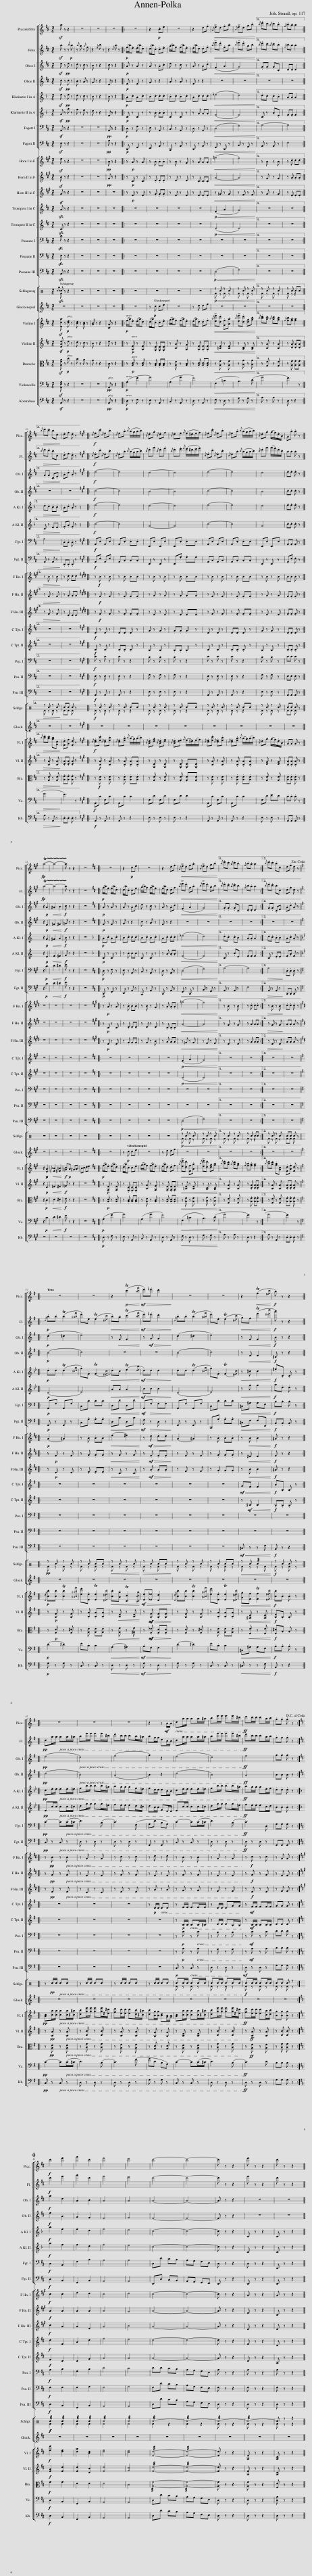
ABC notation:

X:1
%%score [ [ 1 2 ] [ 3 4 ] [ 5 6 ] [ 7 8 ] ] [ [ 9 10 11 ] [ 12 13 ] [ 14 15 16 ] ] [ ( 17 18 ) 19 ] [ [ 20 21 ] 22 23 24 ]
L:1/8
M:2/4
I:linebreak $
K:D
V:1 treble transpose=12
V:2 treble
V:3 treble
V:4 treble
V:5 treble transpose=-3
V:6 treble transpose=-3
V:7 bass
V:8 bass
V:9 treble transpose=-7
V:10 treble transpose=-7
V:11 treble transpose=-7
V:12 treble
V:13 treble
V:14 bass
V:15 bass
V:16 bass
V:17 perc
K:none
V:18 perc
K:none
V:19 treble transpose=24
V:20 treble
V:21 treble
V:22 alto
V:23 bass
V:24 bass transpose=-12
V:1
 a z z2 | z4 | z4 | z4 |: z4 | %5
 z2!p! .c.e | z4 | z2 .d.f |!<(!{/A} !>!e.d .f.a |{/B} !>!e.d .g.b!<)! |1 %10
{/b} .d'.c'{/a} .c'.b |{/f} .b.a a2 :|2$!>(!{/b} .d'.c' .b.c!>)! | .d.f .d z |:[K:A]!f!{/c} .e.c'{/c} .e.b | %15
{/c} .e.a{/b} (a/g/a/b/) |{/B} .d.g{/B} .d.f |{/B} .d.e{/f} (e/^d/e/f/) |{/c} .e.c'{/c} .e.b |{/c} .e.a{/b} (a/g/a/b/) | %20
{/B} .d.g (g/f/).d/.B/ | .A.a .a z :|$ !trill(!Ta4- | a4- | a!trill)! z z2 | %25
 z4 |:[K:D] z4 | z2!p! .c.e | z4 | z2 .d.f | %30
!<(!{/A} !>!e.d .f.a |{/B} !>!e.d .g.b!<)! |1{/b} .d'.c'{/a} .c'.b |{/f} .b.a a2 :|2{/b} .d'.c' .b.c | %35
 .d.f .d z!dacoda! |:$[K:G] z4 | z4 | z2!p!!<(! (Tc'2{bc'}!<)! |!mf!!>(! .e')._e' d'2!>)! | %40
 z4 | z4 | z2!<(! (Tf2{^ef}!<)! |!f! b) z z2 ::$ z4 | %45
 z4 | z4 | z2 z!mf! B/B/ | ca/a/ aa/^a/ | be'/e'/ e'e'/^c'/ | %50
!ff! d'c'/c'/ c'a/b/ | .g.g .g z!D.C.! :|$[K:D]O!f! d'2 f'2 | a'2 d'2 | f'4 | %55
 e'4 | d'4- | d'4- | d' z z2 | f' z z2 | %60
 d' z z2 |] %61
V:2
 a z z!p!{/b} a | z{/a} g z{/g} f | z2{/e} b z | z2{/c} a z |:!p! (f/a/).e (e/a/).d | %5
 (d/a/).c .c.e | (g/a/).f (f/a/).e | (e/a/).d .d.f |!<(!{/a} !>!e'.d' .f.a |{/b} !>!e'.d' .g.b!<)! |1 %10
{/b} .d'.c'{/a} .c'.b |{/f} .b.a a2 :|2$!>(!{/b} .d'.c' .b.c!>)! | .d.f .d z |:[K:A]!f!{/c} .e.c'{/c} .e.b | %15
{/c} .e.a{/b} (a/g/a/b/) |{/b} .d'.g'{/b} .d'.f' |{/b} .d'.e'{/f'} (e'/^d'/e'/f'/) |{/c} .e.c'{/c} .e.b |{/c} .e.a{/b} (a/g/a/b/) | %20
{/b} .d'.g' (g'/f'/).d'/.b/ | .a.a .a z :|$ !trill(!Ta4- | a4- | a!trill)! z z2 | %25
 z4 |:[K:D]!p! (f/a/).e (e/a/).d | (d/a/).c .c.e | (g/a/).f (f/a/).e | (e/a/).d .d.f | %30
!<(!{/a} !>!e'.d' .f.a |{/b} !>!e'.d' .g.b!<)! |1{/b} .d'.c'{/a} .c'.b |{/f} .b.a a2 :|2{/b} .d'.c' .b.c | %35
 .d.f .d z |:$[K:G]!p!{/d} .b.b (Tb2{^ab} | .e').e (Te2{^de} |!<(! .b).a (Tc'2{bc'}!<)! |!mf!!>(! .e')._e' d'2!>)! | %40
{/d} .b.b (Tb2{^ab} | .e').e (Te2{^de} |!<(! .g).f (Tf'2{^e'f'}!<)! |!f! b') z z2 ::$!pp! ca/a/ aa/^a/ | %45
 be'/e'/ e'e'/^c'/ | d'c'/c'/ c'b/^a/ | bg/g/ dB/B/ | ca/a/ aa/^a/ | be'/e'/ e'e'/^c'/ | %50
!ff! d'c'/c'/ c'a/b/ | .g.g .g z :|$[K:D]!f! d'2 f'2 | a'2 d'2 | f'4 | %55
 e'4 | d'4- | d'4- | d' z z2 | f' z z2 | %60
 d' z z2 |] %61
V:3
 e z!pp! e z | d z c z | B z z2 | c z z2 |:!p! A z A z | %5
 A z .A.c | e z c z | A z .A.d |!<(! (F2 A2 | G4)!<)! |1 %10
 .G.G .G.C | .D.D D2 :|2$!>(! .G.G .C.E!>)! | .A.d .A z |:[K:A]!f! e4- | %15
 e4 | d4- | d4 | e4- | e4 | %20
 d4 | .e.e .e z :|$ z2!p! A2 |!<(! ^A2 B2!<)! |!f! c z z2 | %25
 z4 |:[K:D]!p! A z A z | A z .A.c | e z c z | A z .A.d | %30
!<(! (F2 A2 | G4)!<)! |1 .G.G .G.C | .D.D D2 :|2 .G.G .C.E | %35
 .A.d .A z |:$[K:G]!p! (d2 ^d2 | e4) | z!<(! F F2!<)! | z!mf!!>(! G G2!>)! | %40
 (d2 ^d2 | e4) | z!<(! F F2!<)! |!f! B z z2 ::$!pp! (e4 | %45
 d4) | (f4 | g2) z2 | (e4 | d4) | %50
!ff! f4 | gg g z :|$[K:D]!f! a2 d2 | A2 B2 | A4 | %55
 A4 | A4- | A4- | A z z2 | z4 | %60
 z4 |] %61
V:4
 c z!pp! c z | B z A z | G z z2 | E z z2 |:!p! F z F z | %5
 G z z2 | A z A z | F z z2 | z4 | z4 |1 %10
 z4 | z4 :|2$ z4 | z4 |:[K:A]!f! c4- | %15
 c4 | B4- | B4 | c4- | c4 | %20
 B4 | .c.c .c z :|$ z2!p! E2 |!<(! =F2 ^F2!<)! |!f! =G z z2 | %25
 z4 |:[K:D]!p! F z F z | G z z2 | c z A z | F z z2 | %30
 z4 | z4 |1 z4 | z4 :|2 z4 | %35
 z4 |:$[K:G]!p! (B4 | c4) | z4 | z4 | %40
 (B4 | c4) | z!<(! E E2!<)! |!f! ^D z z2 ::$!pp! (c4 | %45
 B4) | (A4 | B2) z2 | (c4 | B4) | %50
!ff! A4 | BB B z :|$[K:D]!f! f2 B2 | A2 G2 | F4 | %55
 G4 | F4- | F4- | F z z2 | z4 | %60
 z4 |] %61
V:5
[K:F] e z!pp! e z | d z c z | B z z2 | B z z2 |:!p! .A.c .A.c | %5
 .B.c .c.c | .B.c .B.c | .A.c .c.c |!<(! (_e4 | d4)!<)! |1 %10
 .d.c .c.B | .A.A A2 :|2$!>(! .d.c .B.B!>)! | .A.c .A z |:[K:C]!f! e4- | %15
 e4 | d4- | d4 | e4- | e4 | %20
 d4 | .e.e .e z :|$ z2!p! G2 |!<(! ^G2 A2!<)! |!f! B z z2 | %25
 z4 |:[K:F]!p! .A.c .A.c | .B.c .c.c | .B.c .B.c | .A.c .c.c | %30
!<(! (_e4 | d4)!<)! |1 .d.c .c.B | .A.A A2 :|2 .d.c .B.B | %35
 .A.c .A z |:$[K:Bb]!p! .d.d (Td2{^cd} | .g).G (TG2{^FG} |!<(! .d).c (Te2{de}!<)! |!mf!!>(! .d).d d2!>)! | %40
 .d.d (Td2{^cd} | .g).G (TG2{^F)G} |!<(! z ^c c2!<)! |!f! .^f.D .D z ::$!pp! ce/e/ ee/=e/ | %45
 fb/b/ bb/^g/ | ag/g/ gf/=e/ | fd/d/ dB/B/ | ce/e/ ee/=e/ | fb/b/ bb/^g/ | %50
!ff! ag/g/ ge/f/ | .d.d .d z :|$[K:F]!f! a2 f2 | f2 d2 | f4 | %55
 e4 | c4- | c4- | c z z2 | C z z2 | %60
 C z z2 |] %61
V:6
[K:F] G z!pp! g z | f z e z | d z z2 | E z z2 |:!p! C z C z | %5
 z .B .B.B | C z C z | z .A .A.A |!<(! (F4 | F4)!<)! |1 %10
 C z .B.E | .F.F F2 :|2$!>(! C z .E.E!>)! | .F.A .F z |:[K:C]!f! c4- | %15
 c4 | G4- | G4 | c4- | c4 | %20
 G4 | .c.c .c z :|$ z2!p! E2 |!<(! F2 ^F2!<)! |!f! G z z2 | %25
 z4 |:[K:F]!p! C z C z | z .B .B.B | C z C z | z .A .A.A | %30
!<(! (F4 | F4)!<)! |1 C z .B.E | .F.F F2 :|2 C z .E.E | %35
 .F.A .F z |:$[K:Bb]!p! (D4 | E4) |!<(! AA A2!<)! |!mf!!>(! BB B2!>)! | %40
 (D4 | E4) |!<(! z g g2!<)! |!f! .a.d .d z ::$!pp! Ec/c/ cc/^c/ | %45
 dg/g/ gg/=e/ | fe/e/ ed/^c/ | dB/B/ FD/D/ | Ec/c/ cc/^c/ | dg/g/ gg/=e/ | %50
!ff! fe/e/ ec/d/ | .B.B .B z :|$[K:F]!f! a2 f2 | f2 d2 | f4 | %55
 e4 | c4- | c4- | c z z2 | C z z2 | %60
 C z z2 |] %61
V:7
 A,, z z2 | z4 | z4 |!pp! A,, z z2 |:!p! D, z F, z | %5
 E, z A,, z | C, z A,, z | D, z A,, z |!<(! (D,4 | G,4)!<)! |1 %10
 A,4- | A,4 :|2$!>(! A,4!>)! | .D,.D, .D, z |:[K:A]!f! A,,E, A,,E, | %15
 A,,.E, .E,.E, | E,,E, E,,E, | E,,.E, .E,.E, | A,,E, A,,E, | A,,.E, .E,.E, | %20
 E,,E, E,,E, | .A,,.A,, .A,, z :|$ z2!p! C2 |!<(! D2 ^D2!<)! |!f! E z z2 | %25
 z4 |:[K:D]!p! D, z F, z | E, z A,, z | C, z A,, z | D, z A,, z | %30
!<(! (D,4 | G,4)!<)! |1 A,4- | A,4 :|2!>(! A,4!>)! | %35
 .D,.D, .D, z |:$[K:G]!p! G,,G, G,,G, | C,.C .C.C |!<(! D,D D,D!<)! |!mf! G,,!>(!.G, .G,.G,!>)! | %40
 G,,G, G,,G, | C,.C .C.C |!<(! ^C,^A, A,F,!<)! |!f! .B,.B, .B, z ::$!pp! C2- C(C/^C/ | %45
 D3) (B, | C3) (F, | G,D B,G,) | C2- C(C/^C/ | D3) (B, | %50
!ff! C3) D, | G,G, G, z :|$[K:D]!f! D,2 B,,2 | F,2 B,2 | A,4 | %55
 A,4 | D,D CB, | A,G, F,E, | D, z z2 | D, z z2 | %60
 D,, z z2 |] %61
V:8
 E, z z2 | z4 | z4 |!pp! A, z z2 |:!p! D,, z F,, z | %5
 E,, z A,, z | C,, z A,, z | D,, z A,, z |!<(! F,, z D,, z | B,, z G,, z!<)! |1 %10
 A,, z A,, z | F,4 :|2$!>(! A,, z A,, z!>)! | .D,,.D,, .D,, z |:[K:A]!f! A,,E, A,,E, | %15
 A,,.C, .C,.C, | E,, z E,, z | E,,.G, .G,.G, | A,,C, A,,C, | A,,.C, .C,.C, | %20
 E,, z E,, z | .A,,.E, .E, z :|$ z2!p! C2 |!<(! D2 ^D2!<)! |!f! E z z2 | %25
 z4 |:[K:D]!p! D,, z F,, z | E,, z A,, z | C,, z A,, z | D,, z A,, z | %30
!<(! F,, z D,, z | B,, z G,, z!<)! |1 A,, z A,, z | F,4 :|2!>(! A,, z A,, z!>)! | %35
 .D,,.D,, .D,, z |:$[K:G]!p! G,, z G,, z | C,.A, .A,.A, |!<(! D,C D,C!<)! |!mf! G,!>(! z D, z!>)! | %40
 G,, z G,, z | C,,.A, .A,.A, |!<(! ^C,F, F,F,,!<)! |!f! .B,,.B,, .B,, z ::$!pp! C, z C, z | %45
 D, z D, z | D, z D, z | G,, z G,, z | C, z C, z | D, z D, z | %50
!ff! D, z D, z | G,,G,, G,, z :|$[K:D]!f! D,2 B,,2 | F,,2 B,,2 | A,,4 | %55
 A,,4 | D,,D, C,B,, | A,,G,, F,,E,, | D,, z z2 | D,, z z2 | %60
 D,, z z2 |] %61
V:9
[K:A] e z z2 | z4 | z4 |!pp! B z z2 |: z!p! A z A | %5
 z .B .B.B | z B z G | z .A .A.A |!<(! (=g4 | f4)!<)! |1 %10
 z B z B | z .c .c.c :|2$!>(! z B z B!>)! | z .c .c.c |:[K:E] z!f! B z B | %15
 z .B .B.B | z B z B | z .B .B.B | z B z B | z .B .B.B | %20
 z B z B | .B.B .B z :|$ z4 | z4 | z4 | %25
 z4 |:[K:A] z!p! A z A | z .B .B.B | z B z G | z .A .A.A | %30
!<(! (=g4 | f4)!<)! |1 z B z B | z .c .c.c :|2!>(! z B z B!>)! | %35
 .c.c .c z |:$[K:D]!p! (A2 ^A2) | z .B .B.B |!<(! (e2 ^e2)!<)! | z!mf!!>(! .d .d.d!>)! | %40
 (A2 ^A2) | z .B .B.B | z!<(! B B2!<)! |!f! ^A z z2 ::$ z!pp! B z B | %45
 z A z A | z c z c | z d z d | z B z B | z A z A | %50
 z!f! c z c | z A A z :|$[K:A]!f! c2 c2 | e2 d2 | c4 | %55
 d4 | c4- | c4- | c z z2 | A z z2 | %60
 A z z2 |] %61
V:10
[K:A] B z z2 | z4 | z4 |!pp! G z z2 |: z!p! C z C | %5
 z .D .D.D | z D z D | z .C .C.C |!<(! A4- | A4!<)! |1 %10
 z G z G | z .A .A.A :|2$!>(! z G z G!>)! | z .A .A.A |:[K:E] z!f! G z G | %15
 z .G .G.G | z A z A | z .A .A.A | z G z G | z .G .G.G | %20
 z A z A | .G.G .G z :|$ z4 | z4 | z4 | %25
 z4 |:[K:A] z!p! C z C | z .D .D.D | z D z D | z .C .C.C | %30
!<(! A4- | A4!<)! |1 z G z G | z .A .A.A :|2!>(! z G z G!>)! | %35
 .A.A .A z |:$[K:D] z!p! F z F | z .G .G.G |!<(! z G z G!<)! | z!mf!!>(! .F .F.F!>)! | %40
 z F z F | z .G .G.G | z!<(! ^E E2!<)! |!f! F z z2 ::$ z!pp! G z G | %45
 z F z F | z G z G | z F z F | z G z G | z F z F | %50
 z!f! G z G | z F F z :|$[K:A]!f! A2 A2 | A2 A2 | A4 | %55
 G4 | A4- | A4- | A z z2 | E z z2 | %60
 C z z2 |] %61
V:11
[K:A] G z z2 | z4 | z4 | z4 |: z!p! E z E | %5
 z .G .G.G | z E z E | z .E .E.E |!<(! z =G z G | z F z F!<)! |1 %10
 z G z G | z .E .E.E :|2$!>(! z G z G!>)! | z .E .E.E |:[K:E] z!f! G z G | %15
 z .G .G.G | z F z F | z .F .F.F | z G z G | z .G .G.G | %20
 z F z F | .G.G .G z :|$ z4 | z4 | z4 | %25
 z4 |:[K:A] z!p! E z E | z .G .G.G | z G z B | z .A .A.A | %30
!<(! z =G z G | z F z F!<)! |1 z E z E | z .A .A.A :|2!>(! z E z E!>)! | %35
 .A.A .A z |:$[K:D] z!p! D z D | z .E .E.E |!<(! z C z C!<)! | z!mf!!>(! .A .A.A!>)! | %40
 z F z F | z .G .G.G | z!<(! B B2!<)! |!f! ^A z z2 ::$ z!pp! E z E | %45
 z D z D | z E z E | z A z A | z G z G | z F z F | %50
 z!f! E z E | z F F z :|$[K:A]!f! c2 A2 | A2 F2 | A4 | %55
 B4 | A4- | A4- | A z z2 | E z z2 | %60
 E z z2 |] %61
V:12
!sfz! A z z2 | z4 | z4 | z4 |: z4 | %5
 z4 | z4 | z4 |!p!!<(! (F2 A2 | G4)!<)! |1 %10
 z4 | z4 :|2$ z4 | z4 |:[K:A]!f! E z E z | %15
 .E.E .E z | G z G z | .G.G .G z | E z E z | .E.E .E z | %20
 G z G z | .E.E .E z :|$ z4 | z4 | z4 | %25
 z4 |:[K:D] z4 | z4 | z4 | z4 | %30
!p!!<(! (F2 A2 | G4)!<)! |1 z4 | z4 :|2 z4 | %35
 z4 |:$[K:G] z4 | z4 | z4 | z4 | %40
 z4 | z4 |!mf!!<(! GF F2!<)! |!f! .B.B, .B, z ::$ z4 | %45
 z4 | z4 | z!p! D/D/ DD | z E/E/ EE/E/ | z D/D/ DG/G/ | %50
 z!mf! F/F/ FF/F/ | GG G z :|$[K:D]!f! d2 F2 | A2 d2 | f4 | %55
 e4 | d4- | d4- | d z z2 | F z z2 | %60
 D z z2 |] %61
V:13
!sfz! C z z2 | z4 | z4 | z4 |: z4 | %5
 z4 | z4 | z4 |!p!!<(! (D4 | D4)!<)! |1 %10
 z4 | z4 :|2$ z4 | z4 |:[K:A]!f! C z C z | %15
 .C.C .C z | B, z B, z | .B,.B, .B, z | C z C z | .C.C .C z | %20
 B, z B, z | .C.C .C z :|$ z4 | z4 | z4 | %25
 z4 |:[K:D] z4 | z4 | z4 | z4 | %30
!p!!<(! (D4 | D4)!<)! |1 z4 | z4 :|2 z4 | %35
 z4 |:$[K:G] z4 | z4 | z4 | z4 | %40
 z4 | z4 | z!mf!!<(! ^C C2!<)! |!f! .B,.B, .B, z ::$ z4 | %45
 z4 | z4 | z4 | z!p! C/C/ CC/^C/ | z D/D/ DB,/B,/ | %50
 z!mf! C/C/ CC/C/ | DD D z :|$[K:D]!f! F2 D2 | D2 G2 | A4 | %55
 A4 | A4- | A4- | A z z2 | D z z2 | %60
 A, z z2 |] %61
V:14
!sfz! C z z2 | z4 | z4 | z4 |: z4 | %5
 z4 | z4 | z4 | z4 | z4 |1 %10
 z4 | z4 :|2$ z4 | z4 |:[K:A]!f! C z C z | %15
 C z z2 | B, z B, z | B, z z2 | C z C z | C z z2 | %20
 B, z B, z | CC C z :|$ z4 | z4 | z4 | %25
 z4 |:[K:D] z4 | z4 | z4 | z4 | %30
 z4 | z4 |1 z4 | z4 :|2 z4 | %35
 z4 |:$[K:G] z4 | z4 | z4 | z4 | %40
 z4 | z4 | z4 | z4 ::$ z4 | %45
 z4 | z4 | z4 | z!p! C z C | z B, z B, | %50
 z!mf! C z C | DD D z :|$[K:D]!f! A,2 B,2 | F,2 B,2 | D4 | %55
 C4 | DD CB, | A,G, F,E, | A, z z2 | A, z z2 | %60
 A, z z2 |] %61
V:15
!sfz! E, z z2 | z4 | z4 | z4 |: z4 | %5
 z4 | z4 | z4 | z4 | z4 |1 %10
 z4 | z4 :|2$ z4 | z4 |:[K:A]!f! E, z E, z | %15
 E, z z2 | G, z G, z | G, z z2 | E, z E, z | E, z z2 | %20
 G, z G, z | E,E, E, z :|$ z4 | z4 | z4 | %25
 z4 |:[K:D] z4 | z4 | z4 | z4 | %30
 z4 | z4 |1 z4 | z4 :|2 z4 | %35
 z4 |:$[K:G] z4 | z4 | z4 | z4 | %40
 z4 | z4 | z4 | z4 ::$ z4 | %45
 z4 | z4 | z4 | z!p! A, z A, | z G, z G, | %50
 z!mf! A, z A, | B,B, B, z :|$[K:D]!f! F,2 F,2 | F,2 G,2 | F,4 | %55
 G,4 | F,D CB, | A,G, F,E, | F, z z2 | F, z z2 | %60
 F, z z2 |] %61
V:16
!sfz! A,, z z2 | z4 | z4 | z4 |: z4 | %5
 z4 | z4 | z4 |!p!!<(! (D,4 | G,4)!<)! |1 %10
 z4 | z4 :|2$ z4 | z4 |:[K:A]!f! A,, z A,, z | %15
 A,, z z2 | E, z E, z | E, z z2 | A,, z A,, z | A,, z z2 | %20
 E, z E, z | A,,A,, A,, z :|$ z4 | z4 | z4 | %25
 z4 |:[K:D] z4 | z4 | z4 | z4 | %30
!p!!<(! (D,4 | G,4)!<)! |1 z4 | z4 :|2 z4 | %35
 z4 |:$[K:G] z4 | z4 | z4 | z4 | %40
 z4 | z4 |!mf!!<(! ^C, z z F,!<)! |!f! B,, z z2 ::$ z4 | %45
 z4 | z4 | z4 |!p! C, z C, z | D, z D, z | %50
!mf! D, z D, z | G,G, G, z :|$[K:D]!f! D,2 B,,2 | F,,2 B,,2 | A,,4 | %55
 A,,4 | D,D CB, | A,G, F,E, | D, z z2 | D, z z2 | %60
 D, z z2 |] %61
V:17
[K:C]!sfz!{cc} c z z2 | z4 | z4 | z4 |: z4 | %5
 z4 | z4 | z4 |!p!!<(! z c z c | z c z c!<)! |1 %10
 z c z c | z c cc :|2$!>(! z c z c!>)! | cc c z |:!f! z c z c | %15
 z c cc | z c z c | z c cc | z c z c | z c cc | %20
 z c z c | cc c z :|$ z4 | z4 | z4 | %25
 z4 |: z4 | z4 | z4 | z4 | %30
!p!!<(! z c z c | z c z c!<)! |1 z c z c | z c cc :|2 z c z c | %35
 cc c z |:$!pp! z c z c | z c cc |!<(! z c z c!<)! |!>(! z c cc!>)! | %40
 z c z c | z c cc |!<(! z c !///!c2!<)! |!f! z c c z ::$ z!pp! c/c/ cc | %45
 z c/c/ cc | z c/c/ cc | z c/c/ cc | cc/c/ cc/c/ | cc/c/ cc/c/ | %50
!f! cc/c/ cc/c/ | cc c z :|$!f!!f! !///!c2 !///!c2 | !///!c2 !///!c2 | !///!c4 | %55
 !///!c4 | !///!c4- | !///!c4- | !///!c4- | !///!c4- | %60
 c z z2 |] %61
V:18
[K:C] F x x2 | x4 | x4 | x4 |: x4 | %5
 x4 | x4 | x4 | F z F z | F z F z |1 %10
 F z F z | F z z2 :|2$ F z F z | FF F x |: F z F z | %15
 F z z2 | F z F z | F z z2 | F z F z | F z z2 | %20
 F z F z | FF F x :|$ x4 | x4 | x4 | %25
 x4 |: x4 | x4 | x4 | x4 | %30
 F z F z | F z F z |1 F z F z | F z z2 :|2 F z F z | %35
 FF F x |:$ F z F z | F z F z | F z F z | F z F z | %40
 F z F z | F z F z | F z z F | F z F z ::$ x4 | %45
 x4 | x4 | x4 | F z F z | F z F z | %50
 F z F z | F z F z :|$ F2 F2 | F2 F2 | F4 | %55
 F4 | F2 z2 | F2 z2 | F z z2 | F z z2 | %60
 F z z2 |] %61
V:19
 z4 | z4 | z4 | z4 |: z4 | %5
 z!p! c ce | z4 | z d df | z4 | z4 |1 %10
 z4 | z4 :|2$ z4 | z4 |:[K:A] z4 | %15
 z4 | z4 | z4 | z4 | z4 | %20
 z4 | z4 :|$ z4 | z4 | z4 | %25
 z4 |:[K:D] z4 | z!p! c ce | z4 | z d df | %30
 z4 | z4 |1 z4 | z4 :|2 z4 | %35
 z4 |:$[K:G] z4 | z4 | z4 | z4 | %40
 z4 | z4 | z4 | z4 ::$ z4 | %45
 z4 | z4 | z4 | z4 | z4 | %50
 z4 | z4 :|$[K:D] z4 | z4 | z4 | %55
 z4 | z4 | z4 | z4 | z4 | %60
 z4 |] %61
V:20
 [Eca] z!p! [ce] z | [Bd] z [Ac] z | [GB] z z2 | [CG] z z2 |:!p! (f/a/).e (e/a/).d | %5
 (d/a/).c .c.e | (g/a/).f (f/a/).e | (e/a/).d .d.f |!<(!{/a} !>![ee'].[dd'] .[Ff].[Aa] |{/b} !>![ee'].[dd'] .[dg].[gb]!<)! |1 %10
{/b} .[bd'].[ac']{/a} .[ac'].[gb] |{/f} .[fb].[fa] [fa]2 :|2$!>(!{/b} .[bd'].[ac'] .[gb].[Gc]!>)! | .[Fd].[Af] .[Fd] z |:[K:A]!f!{/c} .[ce].[ec']{/c} .[ce].[eb] | %15
{/c} .[ce].[ea]{/b} (a/g/)(a/b/) |{/B} .[Bd].[dg]{/B} .[Bd].[df] |{/B} .[Bd].[de]{/f} (e/^d/)(e/f/) |{/c} .[ce].[ec']{/c} .[ce].[eb] |{/c} .[ce].[ea]{/b} (a/g/)(a/b/) | %20
{/B} .d.g (g/f/).d/.B/ | .A.A .A z :|$ z2!p!!p! [EA]2 |!<(! [=F_B]2 [^F=B]2!<)! |!f! [=Gc]!p!A ^GA | %25
 Bc de |:[K:D]!p! (f/a/).e (e/a/).d | (d/a/).c .c.e | (g/a/).f (f/a/).e | (e/a/).d .d.f | %30
!<(!{/a} !>![ee'].[dd'] .[Ff].[Aa] |{/b} !>![ee'].[dd'] .[dg].[gb]!<)! |1{/b} .[bd'].[ac']{/a} .[ac'].[gb] |{/f} .[fb].[fa] [fa]2 :|2{/b} .[bd'].[ac'] .[gb].[Gc] | %35
 .[Fd].[Af] .[Fd] z |:$[K:G]!p!{/[Dd]} .[Bb].[Bb] T[Bb]2{[^A^a][Bb]} | .[ee'].[Ee] T[Ee]2{[^D^d][Ee]} |!<(! .[Bb].[Aa] T[Cc]2{[B,B][Cc]}!<)! |!mf!!>(! .[Ee].[_E_e] [Dd]2!>)! | %40
{/[Dd]} .[Bb].[Bb] T[Bb]2{[^A^a][Bb]} | .[ee'].[Ee] T[Ee]2{[^D^d][Ee]} |!<(! .[Gg].[Ff] T[Ff]2{[^E^e][Ff]}!<)! |!f! .[Bb].B .B z ::$!pp! [Ac][ca]/[ca]/ [ca][ca]/[^c^a]/ | %45
 [db][ge']/[ge']/ [ge'][ge']/[^e^c']/ | [fd'][ec']/[ec']/ [ec'][db]/[^c^a]/ | [db][Bg]/[Bg]/ [Bd][GB]/[GB]/ | [Ac][ca]/[ca]/ [ca][ca]/[^c^a]/ | [db][ge']/[ge']/ [ge'][ge']/[^e^c']/ | %50
!ff! [fd'][ec']/[ec']/ [ec'][ca]/[db]/ | [Bg][Bg] [Bg] z :|$[K:D]!f! [fd']2 [df]2 | [da]2 [Bd]2 | [df]4 | %55
 [ce]4 | !///![Fd]4- | !///![Fd]4- | [Fd] z z2 | [A,F] z z2 | %60
 [A,D] z z2 |] %61
V:21
 [EAe] z!p! e z | d z c z | B z z2 | e z z2 |: z!p! [A,F] z [A,F] | %5
 z .[G,E] .[G,E].[G,E] | z [CA] z [A,G] | z .[A,F] .[A,F].[A,F] |!<(! z [=CF] z [CF] | z [B,D] z [B,D]!<)! |1 %10
 z [CA] z [CA] | z .[DA] .[DA].[DA] :|2$!>(! z [CA] z [CA]!>)! | .[DA].[DA] .[DA] z |:[K:A] z!f! [CA] z [CA] | %15
 z .[CA] .[CA].[CA] | z [G,D] z [G,D] | z .[G,D] .[G,D].[G,D] | z [CA] z [CA] | z .[CA] .[CA].[CA] | %20
 z [DG] z [DG] | .[CA].[CA] .[CA] z :|$ z2!p! E2 |!<(! =F2 ^F2!<)! |!f! =G z z2 | %25
 z4 |:[K:D] z!p! [A,F] z [A,F] | z .[G,E] .[G,E].[G,E] | z [CA] z [A,G] | z .[A,F] .[A,F].[A,F] | %30
!<(! z [=CF] z [CF] | z [B,D] z [B,D]!<)! |1 z [CA] z [CA] | z .[DA] .[DA].[DA] :|2 z [CA] z [CA] | %35
 .[DA].[DA] .[DA] z |:$[K:G] z!p! [B,G] z [B,G] | z .[CA] .[CA].[CA] | z!<(! [CF] z [CF]!<)! | z!mf!!mf!!>(! .[B,G] .[B,G].[B,G]!>)! | %40
 z [B,G] z [B,G] | z .[CA] .[CA].[CA] | z!<(! [^A,E] z [A,E]!<)! |!f! .[B,F].B, .B, z ::$ z!pp! [CA] z [CA] | %45
 z [DB] z [DB] | z [CA] z [CA] | z [B,G] z [B,G] | z [CE] z [CE] | z [DB] z [DB] | %50
 z!ff! [CA] z [CA] | z [DB] [DB] z :|$[K:D]!f! [FA]2 [Fd]2 | [Fd]2 [DB]2 | [Fd]4 | %55
 [Gc]4 | !///![Fd]4- | !///![Fd]4- | [Fd] z z2 | [A,F] z z2 | %60
 [A,D] z z2 |] %61
V:22
 [A,EA] z!p! c z | B z A z | G z z2 | C z z2 |: z!p! [A,D] z [A,D] | %5
 z .[A,C] .[A,C].[A,C] | z [A,E] z [A,C] | z .[A,D] .[A,D].[A,D] |!<(! z [A,F] z [A,F] | z [B,G] z [B,G]!<)! |1 %10
 z [G,E] z [G,E] | z .[A,F] .[A,F].[A,F] :|2$!>(! z [G,E] z [G,E]!>)! | .[A,F].[A,F] .[A,F] z |:[K:A] z!f! [A,E] z [A,E] | %15
 z .[A,E] .[A,E].[A,E] | z [G,E] z [G,E] | z .[G,E] .[G,E].[G,E] | z [A,E] z [A,E] | z .[A,E] .[A,E].[A,E] | %20
 z [G,E] z [G,E] | .[A,E].[A,E] .[A,E] z :|$ z2!p! C2 |!<(! D2 ^D2!<)! |!f! E z z2 | %25
 z4 |:[K:D] z!p! [A,D] z [A,D] | z .[A,C] .[A,C].[A,C] | z [A,E] z [A,C] | z .[A,D] .[A,D].[A,D] | %30
!<(! z [A,F] z [A,F] | z [B,G] z [B,G]!<)! |1 z [G,E] z [G,E] | z .[A,F] .[A,F].[A,F] :|2 z [G,E] z [G,E] | %35
 .[A,F].[A,F] .[A,F] z |:$[K:G] z!p! [G,D] z [G,^D] | z .[A,E] .[A,E].[A,E] | z!<(! [A,F] z [^A,F]!<)! | z!mf!!mf!!>(! .[G,_E] .[G,D].[G,D]!>)! | %40
 z [G,D] z [G,^D] | z .[A,E] .[A,E].[A,E] | z!<(! [F,E] z [F,E]!<)! |!f! .[F,^D].B, .B, z ::$ z!pp! [A,E] z [A,E] | %45
 z [B,G] z [B,G] | z [A,F] z [A,F] | z [G,D] z [G,D] | z [A,E] z [A,E] | z [B,G] z [B,G] | %50
 z!ff! [A,F] z [A,F] | z [B,G] [B,G] z :|$[K:D]!f! F2 F2 | D2 D2 | D4 | %55
 C4 | !///![A,F]4- | !///![A,F]4- | [A,F] z z2 | [A,F] z z2 | %60
 [F,D] z z2 |] %61
V:23
 [A,,E,A,] z z2 | z4 | z4 |!pp! A,, z z2 |:!p! (A,2 F2 | %5
 G4) | (A,2 G2 | F4) |!<(! (F,2 =C2 | B,3) (D!<)! |1 %10
 G4 | F3) z :|2$!>(! (G4!>)! | F3) z |:[K:A]!f! A,,C E,C | %15
 A,,C C2 | E,D E,D | E,D D2 | A,,C E,C | A,,C C2 | %20
 E,D ED | .C.C .C z :|$ z2!p! C2 |!<(! D2 ^D2!<)! |!f! E z z2 | %25
 z4 |:[K:D]!p! (A,2 F2 | G4) | (A,2 G2 | F4) | %30
!<(! (F,2 =C2 | B,3) (D!<)! |1 G4 | F3) z :|2 (G4 | %35
 F3) z |:$[K:G]!p! (D2 ^D2) | .E.C C2 |!<(! (A,2 ^A,2)!<)! |!mf!!>(! .B,.G, G,2!>)! | %40
 (D2 ^D2) | .E.C C2 |!<(! ^C,^A, A,F,!<)! |!f! .B,.B, .B, z ::$!pp! C2- C(C/^C/ | %45
 D3) (B, | C3) (F | GD B,G,) | C2- C(C/^C/ | D3) (B, | %50
!ff! C3) D | B,B, B, z :|$[K:D]!f! D,2 B,,2 | F,,2 B,,2 | A,,4 | %55
 A,,4 | D,D CB, | A,G, F,E, | D, z z2 | D, z z2 | %60
 [D,A,] z z2 |] %61
V:24
 A,, z z2 | z4 | z4 |!pp! A,, z z2 |:!p! D, z F, z | %5
 E, z A,, z | C, z A,, z | D, z A,, z |!<(! F, z D, z | G, z G, z!<)! |1 %10
 A, z A, z | D, z z2 :|2$!>(! A, z A,, z!>)! | .D,.D, .D, z |:[K:A]!f! A,, z A,, z | %15
 A,, z z2 | E, z E, z | E, z z2 | A,, z A,, z | A,, z z2 | %20
 E, z E, z | .A,,.A,, .A,, z :|$ z4 | z4 | z4 | %25
 z4 |:[K:D]!p! D, z F, z | E, z A,, z | C, z A,, z | D, z A,, z | %30
!<(! F, z D, z | G, z G, z!<)! |1 A, z A, z | D, z z2 :|2 A, z A,, z | %35
 .D,.D, .D, z |:$[K:G]!p! G, z G, z | C, z C, z |!<(! D, z D, z!<)! |!mf!!>(! G, z D, z!>)! | %40
 G, z G, z | C, z C, z |!<(! ^C, z z F,!<)! |!f! B,, z z2 ::$!pp! C, z C, z | %45
 D, z D, z | D, z D, z | G, z G, z | C, z C, z | D, z D, z | %50
!ff! D, z D, z | G,G, G, z :|$[K:D]!f! D,2 B,,2 | F,,2 B,,2 | A,,4 | %55
 A,,4 | D,D CB, | A,G, F,E, | D, z z2 | D, z z2 | %60
 D, z z2 |] %61
